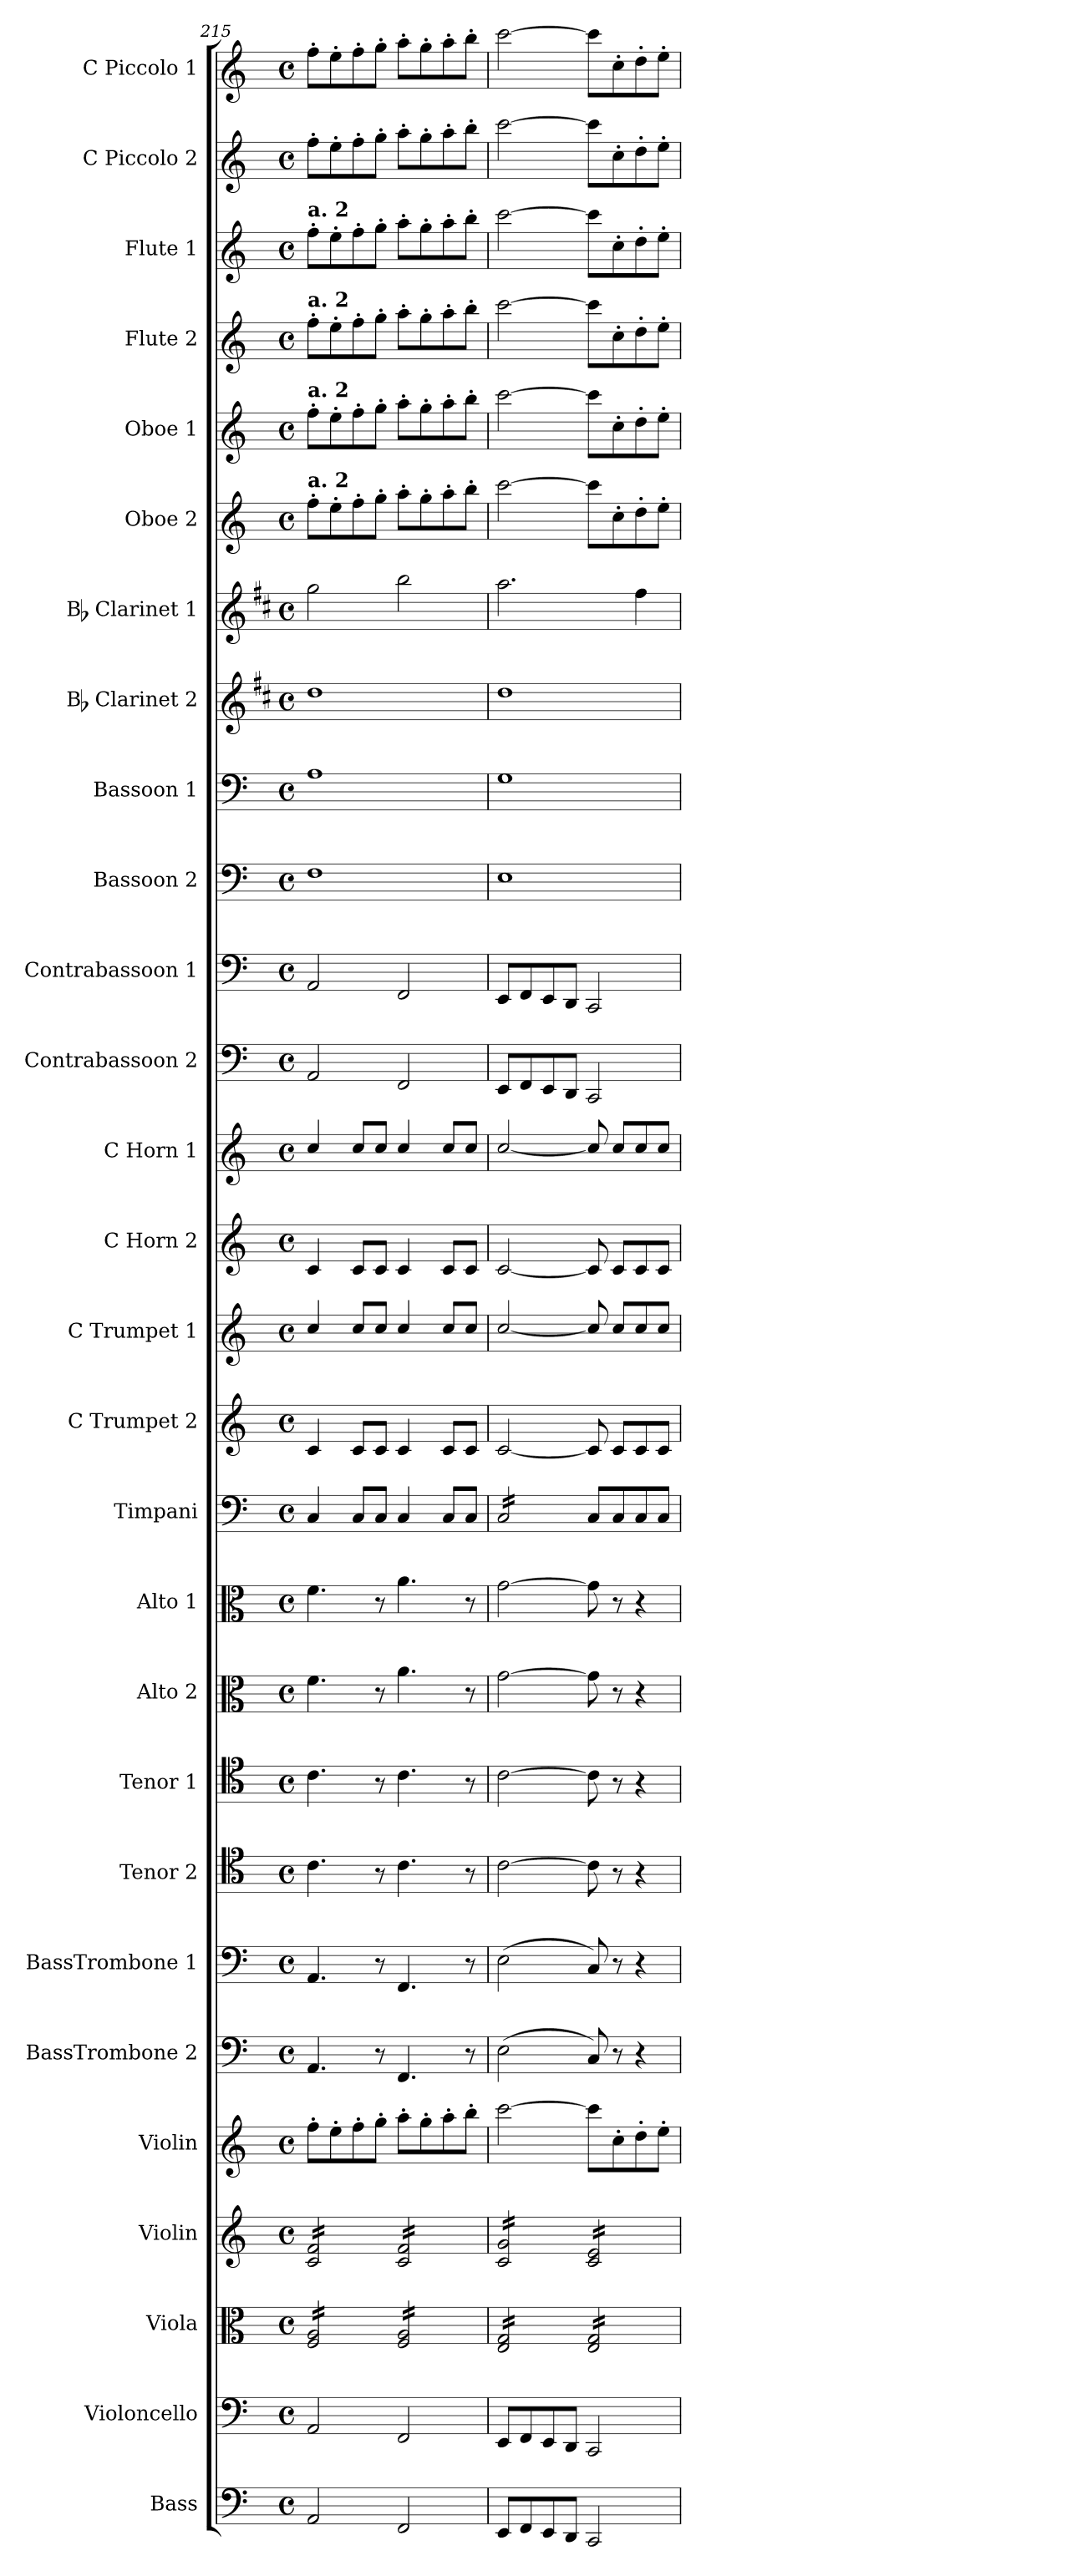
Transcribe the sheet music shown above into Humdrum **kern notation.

**kern	**kern	**kern	**kern	**kern	**kern	**kern	**kern	**kern	**kern	**kern	**kern	**kern	**kern	**kern	**kern	**kern	**kern	**kern	**kern	**kern	**kern	**kern	**kern	**kern	**kern	**kern	**kern
*part28	*part27	*part26	*part25	*part24	*part23	*part22	*part21	*part20	*part19	*part18	*part17	*part16	*part15	*part14	*part13	*part12	*part11	*part10	*part9	*part8	*part7	*part6	*part5	*part4	*part3	*part2	*part1
*staff28	*staff27	*staff26	*staff25	*staff24	*staff23	*staff22	*staff21	*staff20	*staff19	*staff18	*staff17	*staff16	*staff15	*staff14	*staff13	*staff12	*staff11	*staff10	*staff9	*staff8	*staff7	*staff6	*staff5	*staff4	*staff3	*staff2	*staff1
*I"Bass	*I"Violoncello	*I"Viola	*I"Violin	*I"Violin	*I"BassTrombone 2	*I"BassTrombone 1	*I"Tenor 2	*I"Tenor 1	*I"Alto 2	*I"Alto 1	*I"Timpani	*I"C Trumpet 2	*I"C Trumpet 1	*I"C Horn 2	*I"C Horn 1	*I"Contrabassoon 2	*I"Contrabassoon 1	*I"Bassoon 2	*I"Bassoon 1	*I"Bb Clarinet 2	*I"Bb Clarinet 1	*I"Oboe 2	*I"Oboe 1	*I"Flute 2	*I"Flute 1	*I"C Piccolo 2	*I"C Piccolo 1
*I'B	*I'Vc	*I'Vla	*I'Vln	*I'Vln	*I'BTrb 2	*I'BTrb 1	*I'T 2	*I'T 1	*I'A 2	*I'A 1	*I'Timp	*I'Tpt 2	*I'Tpt 1	*I'Hn 2	*I'Hn 1	*I'C Bsn 2	*I'C Bsn 1	*I'Bsn 2	*I'Bsn 1	*I'Cl 2	*I'Cl 1	*I'Ob 2	*I'Ob 1	*I'Fl 2	*I'Fl 1	*I'Picc 2	*I'Picc 1
*clefF4	*clefF4	*clefC3	*clefG2	*clefG2	*clefF4	*clefF4	*clefC4	*clefC4	*clefC3	*clefC3	*clefF4	*clefG2	*clefG2	*clefG2	*clefG2	*clefF4	*clefF4	*clefF4	*clefF4	*clefG2	*clefG2	*clefG2	*clefG2	*clefG2	*clefG2	*clefG2	*clefG2
*ITrd7c12	*	*	*	*	*	*	*	*	*	*	*	*	*	*ITrd7c12	*ITrd7c12	*ITrd7c12	*ITrd7c12	*	*	*ITrd1c2	*ITrd1c2	*	*	*	*	*ITrd-7c-12	*ITrd-7c-12
*k[]	*k[]	*k[]	*k[]	*k[]	*k[]	*k[]	*k[]	*k[]	*k[]	*k[]	*k[]	*k[]	*k[]	*k[]	*k[]	*k[]	*k[]	*k[]	*k[]	*k[]	*k[]	*k[]	*k[]	*k[]	*k[]	*k[]	*k[]
*M4/4	*M4/4	*M4/4	*M4/4	*M4/4	*M4/4	*M4/4	*M4/4	*M4/4	*M4/4	*M4/4	*M4/4	*M4/4	*M4/4	*M4/4	*M4/4	*M4/4	*M4/4	*M4/4	*M4/4	*M4/4	*M4/4	*M4/4	*M4/4	*M4/4	*M4/4	*M4/4	*M4/4
*met(c)	*met(c)	*met(c)	*met(c)	*met(c)	*met(c)	*met(c)	*met(c)	*met(c)	*met(c)	*met(c)	*met(c)	*met(c)	*met(c)	*met(c)	*met(c)	*met(c)	*met(c)	*met(c)	*met(c)	*met(c)	*met(c)	*met(c)	*met(c)	*met(c)	*met(c)	*met(c)	*met(c)
=215	=215	=215	=215	=215	=215	=215	=215	=215	=215	=215	=215	=215	=215	=215	=215	=215	=215	=215	=215	=215	=215	=215	=215	=215	=215	=215	=215
!	!	!	!	!	!	!	!	!	!	!	!	!	!	!	!	!	!	!	!	!	!	!	!	!	!LO:TX:a:B:t=a. 2	!	!
!	!	!	!	!	!	!	!	!	!	!	!	!	!	!	!	!	!	!	!	!	!	!	!	!LO:TX:a:B:t=a. 2	!	!	!
!	!	!	!	!	!	!	!	!	!	!	!	!	!	!	!	!	!	!	!	!	!	!	!LO:TX:a:B:t=a. 2	!	!	!	!
!	!	!	!	!	!	!	!	!	!	!	!	!	!	!	!	!	!	!	!	!	!	!LO:TX:a:B:t=a. 2	!	!	!	!	!
*	*	*tremolo	*	*	*	*	*	*	*	*	*	*	*	*	*	*	*	*	*	*	*	*	*	*	*	*	*
*	*	*	*tremolo	*	*	*	*	*	*	*	*	*	*	*	*	*	*	*	*	*	*	*	*	*	*	*	*
2AAA	2AA	16F/ 16A/LL	16c/ 16f/LL	8ff'L	4.AA	4.AA	4.c	4.c	4.f	4.f	4C	4c/	4cc/	4C/	4c/	2AAA	2AAA	1F	1A	1cc	2ff	8ff'L	8ff'L	8ff'L	8ff'L	8fff'L	8fff'L
.	.	16F/ 16A/	16c/ 16f/	.	.	.	.	.	.	.	.	.	.	.	.	.	.	.	.	.	.	.	.	.	.	.	.
.	.	16F/ 16A/	16c/ 16f/	8ee'	.	.	.	.	.	.	.	.	.	.	.	.	.	.	.	.	.	8ee'	8ee'	8ee'	8ee'	8eee'	8eee'
.	.	16F/ 16A/	16c/ 16f/	.	.	.	.	.	.	.	.	.	.	.	.	.	.	.	.	.	.	.	.	.	.	.	.
.	.	16F/ 16A/	16c/ 16f/	8ff'	.	.	.	.	.	.	8CL	8c/L	8cc/L	8C/L	8c/L	.	.	.	.	.	.	8ff'	8ff'	8ff'	8ff'	8fff'	8fff'
.	.	16F/ 16A/	16c/ 16f/	.	.	.	.	.	.	.	.	.	.	.	.	.	.	.	.	.	.	.	.	.	.	.	.
.	.	16F/ 16A/	16c/ 16f/	8gg'J	8r	8r	8r	8r	8r	8r	8CJ	8c/J	8cc/J	8C/J	8c/J	.	.	.	.	.	.	8gg'J	8gg'J	8gg'J	8gg'J	8ggg'J	8ggg'J
.	.	16F/ 16A/JJ	16c/ 16f/JJ	.	.	.	.	.	.	.	.	.	.	.	.	.	.	.	.	.	.	.	.	.	.	.	.
2FFF	2FF	16F/ 16A/LL	16c/ 16f/LL	8aa'L	4.FF	4.FF	4.c	4.c	4.a	4.a	4C	4c/	4cc/	4C/	4c/	2FFF	2FFF	.	.	.	2aa	8aa'L	8aa'L	8aa'L	8aa'L	8aaa'L	8aaa'L
.	.	16F/ 16A/	16c/ 16f/	.	.	.	.	.	.	.	.	.	.	.	.	.	.	.	.	.	.	.	.	.	.	.	.
.	.	16F/ 16A/	16c/ 16f/	8gg'	.	.	.	.	.	.	.	.	.	.	.	.	.	.	.	.	.	8gg'	8gg'	8gg'	8gg'	8ggg'	8ggg'
.	.	16F/ 16A/	16c/ 16f/	.	.	.	.	.	.	.	.	.	.	.	.	.	.	.	.	.	.	.	.	.	.	.	.
.	.	16F/ 16A/	16c/ 16f/	8aa'	.	.	.	.	.	.	8CL	8c/L	8cc/L	8C/L	8c/L	.	.	.	.	.	.	8aa'	8aa'	8aa'	8aa'	8aaa'	8aaa'
.	.	16F/ 16A/	16c/ 16f/	.	.	.	.	.	.	.	.	.	.	.	.	.	.	.	.	.	.	.	.	.	.	.	.
.	.	16F/ 16A/	16c/ 16f/	8bb'J	8r	8r	8r	8r	8r	8r	8CJ	8c/J	8cc/J	8C/J	8c/J	.	.	.	.	.	.	8bb'J	8bb'J	8bb'J	8bb'J	8bbb'J	8bbb'J
.	.	16F/ 16A/JJ	16c/ 16f/JJ	.	.	.	.	.	.	.	.	.	.	.	.	.	.	.	.	.	.	.	.	.	.	.	.
=216	=216	=216	=216	=216	=216	=216	=216	=216	=216	=216	=216	=216	=216	=216	=216	=216	=216	=216	=216	=216	=216	=216	=216	=216	=216	=216	=216
*	*	*	*	*	*	*	*	*	*	*	*tremolo	*	*	*	*	*	*	*	*	*	*	*	*	*	*	*	*
8EEEL	8EEL	16E/ 16G/LL	16c/ 16g/LL	[2ccc	(2E	(2E	[2c	[2c	[2g	[2g	16CLL	[2c/	[2cc/	[2C/	[2c/	8EEEL	8EEEL	1E	1G	1cc	2.gg	[2ccc	[2ccc	[2ccc	[2ccc	[2cccc	[2cccc
.	.	16E/ 16G/	16c/ 16g/	.	.	.	.	.	.	.	16C	.	.	.	.	.	.	.	.	.	.	.	.	.	.	.	.
8FFF	8FF	16E/ 16G/	16c/ 16g/	.	.	.	.	.	.	.	16C	.	.	.	.	8FFF	8FFF	.	.	.	.	.	.	.	.	.	.
.	.	16E/ 16G/	16c/ 16g/	.	.	.	.	.	.	.	16C	.	.	.	.	.	.	.	.	.	.	.	.	.	.	.	.
8EEE	8EE	16E/ 16G/	16c/ 16g/	.	.	.	.	.	.	.	16C	.	.	.	.	8EEE	8EEE	.	.	.	.	.	.	.	.	.	.
.	.	16E/ 16G/	16c/ 16g/	.	.	.	.	.	.	.	16C	.	.	.	.	.	.	.	.	.	.	.	.	.	.	.	.
8DDDJ	8DDJ	16E/ 16G/	16c/ 16g/	.	.	.	.	.	.	.	16C	.	.	.	.	8DDDJ	8DDDJ	.	.	.	.	.	.	.	.	.	.
.	.	16E/ 16G/JJ	16c/ 16g/JJ	.	.	.	.	.	.	.	16CJJ	.	.	.	.	.	.	.	.	.	.	.	.	.	.	.	.
*	*	*	*	*	*	*	*	*	*	*	*Xtremolo	*	*	*	*	*	*	*	*	*	*	*	*	*	*	*	*
2CCC	2CC	16E/ 16G/LL	16c/ 16e/LL	8cccL]	8C)	8C)	8c]	8c]	8g]	8g]	8CL	8c/]	8cc/]	8C/]	8c/]	2CCC	2CCC	.	.	.	.	8cccL]	8cccL]	8cccL]	8cccL]	8ccccL]	8ccccL]
.	.	16E/ 16G/	16c/ 16e/	.	.	.	.	.	.	.	.	.	.	.	.	.	.	.	.	.	.	.	.	.	.	.	.
.	.	16E/ 16G/	16c/ 16e/	8cc'	8r	8r	8r	8r	8r	8r	8C	8c/L	8cc/L	8C/L	8c/L	.	.	.	.	.	.	8cc'	8cc'	8cc'	8cc'	8ccc'	8ccc'
.	.	16E/ 16G/	16c/ 16e/	.	.	.	.	.	.	.	.	.	.	.	.	.	.	.	.	.	.	.	.	.	.	.	.
.	.	16E/ 16G/	16c/ 16e/	8dd'	4r	4r	4r	4r	4r	4r	8C	8c/	8cc/	8C/	8c/	.	.	.	.	.	4ee	8dd'	8dd'	8dd'	8dd'	8ddd'	8ddd'
.	.	16E/ 16G/	16c/ 16e/	.	.	.	.	.	.	.	.	.	.	.	.	.	.	.	.	.	.	.	.	.	.	.	.
.	.	16E/ 16G/	16c/ 16e/	8ee'J	.	.	.	.	.	.	8CJ	8c/J	8cc/J	8C/J	8c/J	.	.	.	.	.	.	8ee'J	8ee'J	8ee'J	8ee'J	8eee'J	8eee'J
.	.	16E/ 16G/JJ	16c/ 16e/JJ	.	.	.	.	.	.	.	.	.	.	.	.	.	.	.	.	.	.	.	.	.	.	.	.
*	*	*	*Xtremolo	*	*	*	*	*	*	*	*	*	*	*	*	*	*	*	*	*	*	*	*	*	*	*	*
*	*	*Xtremolo	*	*	*	*	*	*	*	*	*	*	*	*	*	*	*	*	*	*	*	*	*	*	*	*	*
=	=	=	=	=	=	=	=	=	=	=	=	=	=	=	=	=	=	=	=	=	=	=	=	=	=	=	=
*-	*-	*-	*-	*-	*-	*-	*-	*-	*-	*-	*-	*-	*-	*-	*-	*-	*-	*-	*-	*-	*-	*-	*-	*-	*-	*-	*-
